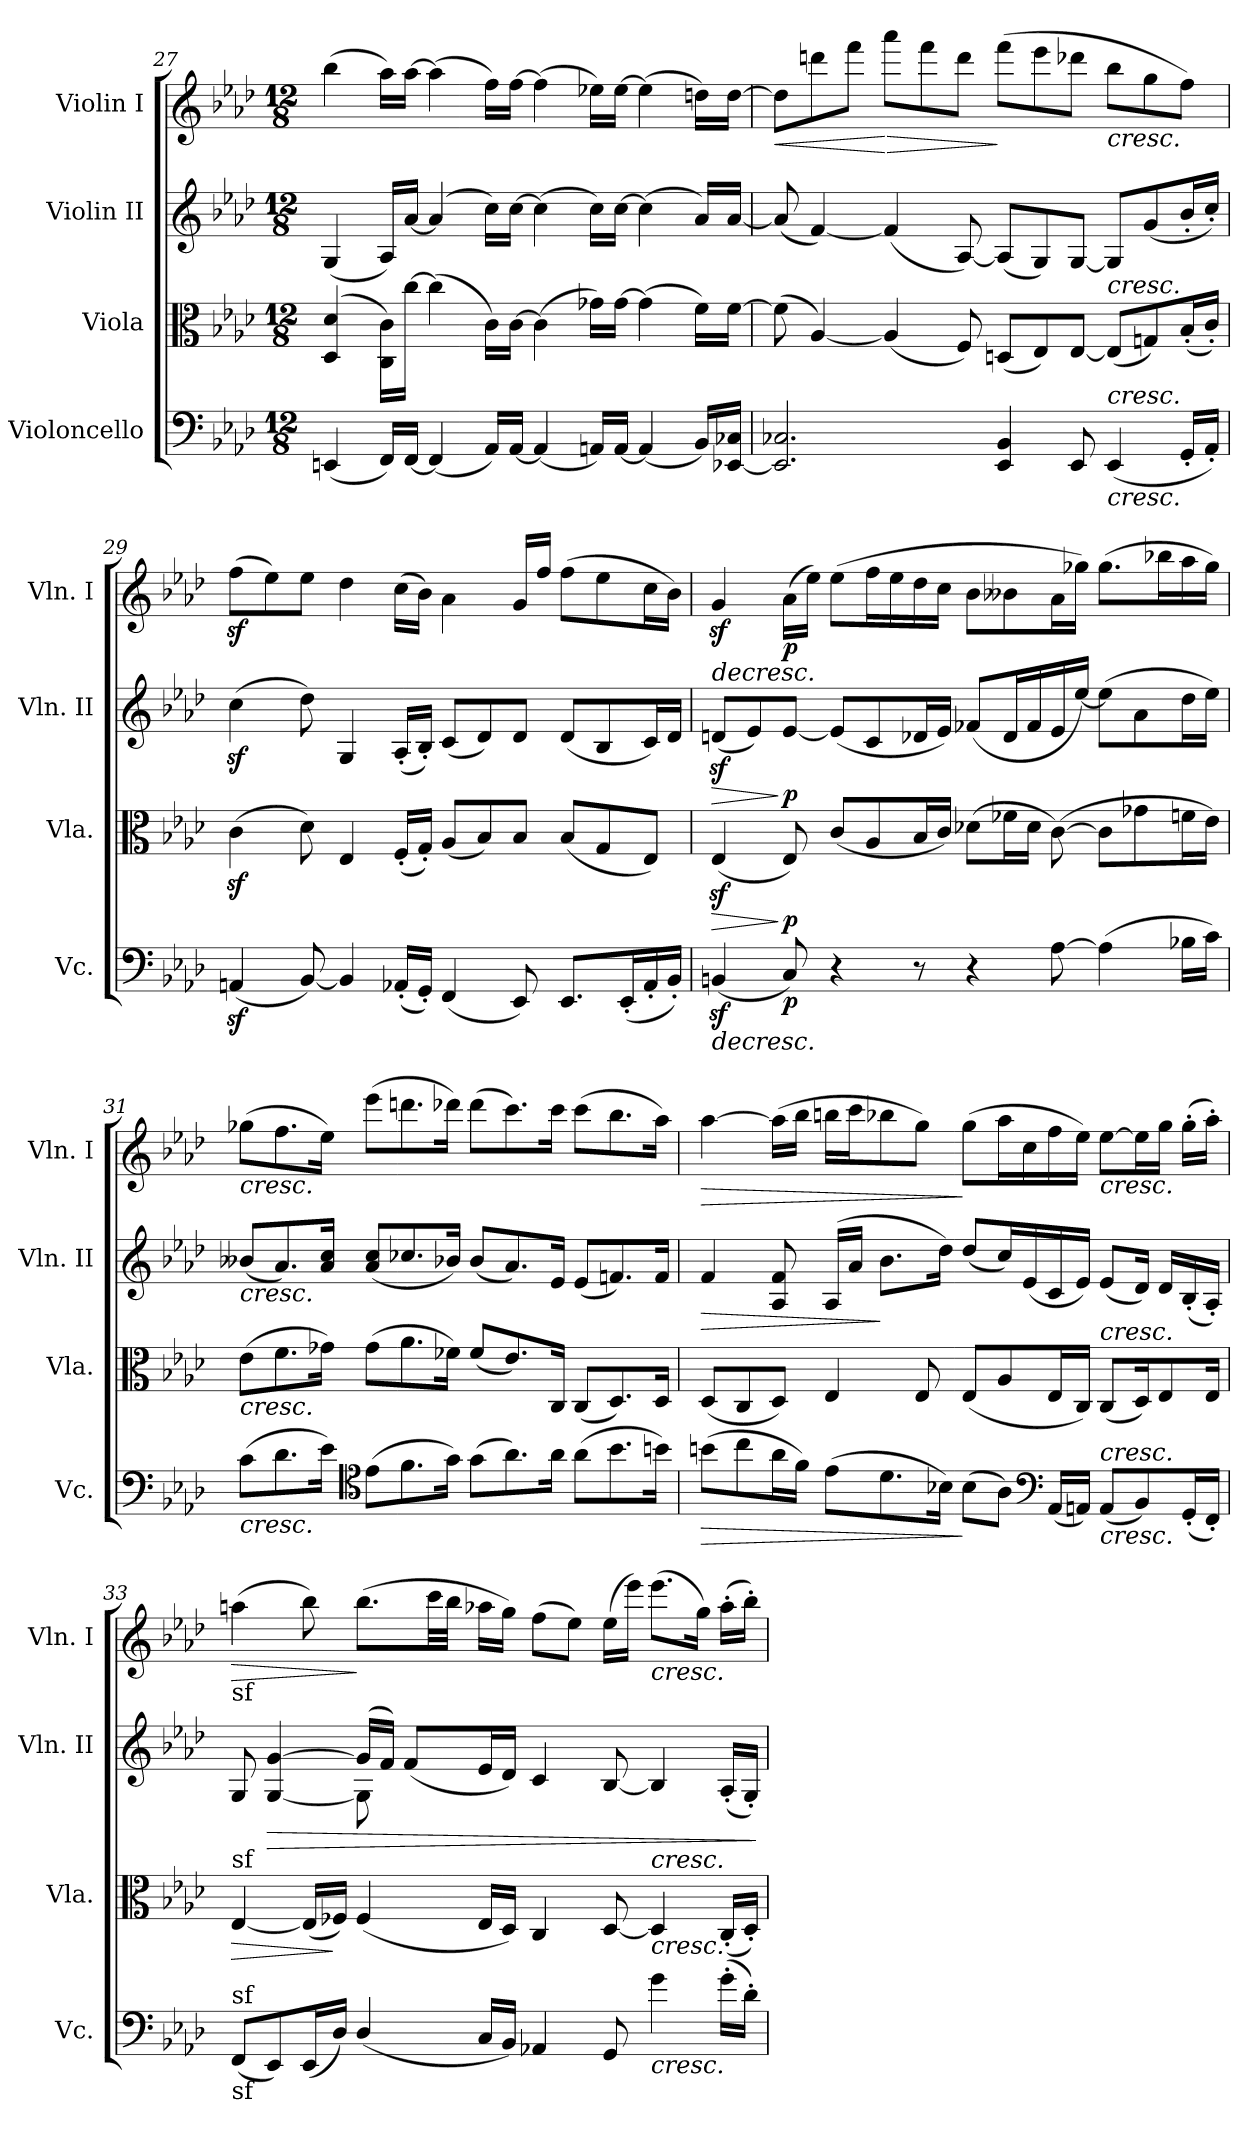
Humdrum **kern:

**kern	**dynam	**kern	**dynam	**kern	**dynam	**kern	**dynam
*part4	*part4	*part3	*part3	*part2	*part2	*part1	*part1
*staff4	*staff4	*staff3	*staff3	*staff2	*staff2	*staff1	*staff1
*I"Violoncello	*	*I"Viola	*	*I"Violin II	*	*I"Violin I	*
*I'Vc.	*	*I'Vla.	*	*I'Vln. II	*	*I'Vln. I	*
*clefF4	*	*clefC3	*	*clefG2	*	*clefG2	*
*k[b-e-a-d-]	*	*k[b-e-a-d-]	*	*k[b-e-a-d-]	*	*k[b-e-a-d-]	*
*A-:	*	*A-:	*	*A-:	*	*A-:	*
*M12/8	*	*M12/8	*	*M12/8	*	*M12/8	*
=27	=27	=27	=27	=27	=27	=27	=27
(<4EEn/	.	(>4D-/ 4d-/	.	(<4G/	.	(>4bb-\	.
16FF/LL)	.	16C\ 16c\LL)	.	16A-/LL)	.	16aa-\LL)	.
[16FF/JJ	.	[16cc\JJ	.	[16a-/JJ	.	[16aa-\JJ	.
(<4FF/]	.	(>4cc\]	.	(>4a-/]	.	(>4aa-\]	.
16AA-/LL)	.	16c\LL)	.	16cc\LL)	.	16ff\LL)	.
[16AA-/JJ	.	[16c\JJ	.	[16cc\JJ	.	[16ff\JJ	.
(<4AA-/]	.	(>4c\]	.	(>4cc\]	.	(>4ff\]	.
16AAn/LL)	.	16g-X\LL)	.	16cc\LL)	.	16ee-X\LL)	.
[16AA/JJ	.	[16g-\JJ	.	[16cc\JJ	.	[16ee-\JJ	.
(<4AA/]	.	(>4g-\]	.	(>4cc\]	.	(>4ee-\]	.
16BB-/LL)	.	16f\LL)	.	16a-/LL)	.	16ddn\LL)	.
[16EE-X/ 16C-X/JJ	.	[16f\JJ	.	[16a-/JJ	.	[16dd\JJ	.
=28	=28	=28	=28	=28	=28	=28	=28
!	!	!	!	!	!	!	!LO:HP:b
2.EE-/] 2.C-X/	.	(>8f\]	.	(<8a-/]	.	8dd\L]	<
.	.	[4A-/)	.	[4f/)	.	8dddn\	.
.	.	.	.	.	.	8fff\J	.
!	!	!	!	!	!	!	!LO:HP:n=1:b
.	.	(<4A-/]	.	(<4f/]	.	8aaa-\L	[ >
.	.	.	.	.	.	8fff\	.
.	.	8F/)	.	[8A-/)	.	8ddd\J	.
4EE-/ 4BB-/	.	(<8Dn/L	.	(<8A-/L]	.	(>8fff\L	]
.	.	8E-/)	.	8G/)	.	8eee-\	.
8EE-/	.	[8E-/J	.	[8G/J	.	8ddd-X\J	.
!	!	!	!	!	!	!LO:TX:b:i:t=cresc.	!
!	!	!LO:TX:a:i:t=cresc.	!	!	!	!	!
!LO:TX:b:i:t=cresc.	!	!	!	!	!	!	!
!LO:TX:a:i:t=cresc.	!	!	!	!	!	!	!
(<4EE-/	.	(<8E-/L]	.	8G/L]	.	8bb-\L	.
.	.	8Gn/)	.	(<8g/	.	8gg\	.
16GG'/LL	.	(<16B-'/L	.	16b-'/L	.	8ff\J)	.
16AA-'/JJ)	.	16c'/JJ)	.	16cc'/JJ)	.	.	.
=29	=29	=29	=29	=29	=29	=29	=29
(<4AAnz</	.	(>4cz<\	.	(>4ccz<\	.	(>8ffz<\L	.
.	.	.	.	.	.	8ee-\)	.
[8BB-/)	.	8d-\)	.	8dd-\)	.	8ee-\J	.
4BB-/]	.	4E-/	.	4G/	.	4dd-\	.
(<16AA-X'/LL	.	(<16F'/LL	.	(<16A-'/LL	.	(>16cc\LL	.
16GG'/JJ)	.	16G'/JJ)	.	16B-'/JJ)	.	16b-\JJ)	.
(<4FF/	.	(<8A-/L	.	(<8c/L	.	4a-\	.
.	.	8B-/)	.	8d-/)	.	.	.
8EE-/)	.	8B-/J	.	8d-/J	.	16g/LL	.
.	.	.	.	.	.	16ff/JJ	.
8.EE-/L	.	(<8B-/L	.	(<8d-/L	.	(>8ff\L	.
.	.	8G/	.	8B-/	.	8ee-\	.
(<16EE-'/L	.	.	.	.	.	.	.
16AA-'/	.	8E-/J)	.	16c/L)	.	16cc\L	.
16BB-'/JJ)	.	.	.	16d-/JJ	.	16b-\JJ)	.
=30	=30	=30	=30	=30	=30	=30	=30
!	!LO:HP:b	!	!LO:HP:b	!	!LO:HP:b	!	!LO:HP:b
(<4BBnz</	>	(<4E-z</	>	(<8dnz</L	>	4gz</	>
.	.	.	.	8e-/)	.	.	.
!	!LO:DY:b	!	!LO:DY:n=1:b	!	!LO:DY:n=1:b	!	!LO:DY:b
8C/)	p	8E-/)	] p	[8e-/J	] p	(>16a-\LL	p
.	.	.	.	.	.	16ee-\JJ)	]
4r	.	(<8c/L	.	(<8e-/L]	.	(>8ee-\L	.
.	.	8A-/	.	8c/	.	16ff\L	.
.	.	.	.	.	.	16ee-\	.
8r	.	16B-/L	.	16d-X/L	.	16dd-\	.
.	.	16c/JJ)	.	16e-/JJ)	.	16cc\JJ	.
4r	.	(>8d-X\L	.	(<8f-X/L	.	8b-\L	.
.	.	16f-X\L	.	16d-/L	.	8b--X\	.
.	.	16d-\JJ	.	16f-/	.	.	.
[8A-\	.	(>[8c\)	.	16e-/	.	16a-\L	.
.	.	.	.	[16ee-/JJ)	.	16gg-X\JJ)	.
(>4A-\]	.	8c\L]	.	(>8ee-\L]	.	(>8.gg-\L	.
.	.	8g-X\	.	8a-\	.	.	.
.	.	.	.	.	.	16bb-X\L	.
16B-X\LL	.	16fn\L	.	16dd-\L	.	16aa-\	.
16c\JJ)	.	16e-\JJ)	.	16ee-\JJ)	.	16gg-\JJ)	.
=31	=31	=31	=31	=31	=31	=31	=31
!	!	!	!	!	!	!LO:TX:b:i:t=cresc.	!
!	!	!	!	!LO:TX:b:i:t=cresc.	!	!	!
!	!	!LO:TX:b:i:t=cresc.	!	!	!	!	!
!LO:TX:b:i:t=cresc.	!	!	!	!	!	!	!
(>8c\L	.	(>8e-\L	.	(<8b--X/L	.	(>8gg-X\L	.
8.d-\	.	8.f\	.	8.a-/)	.	8.ff\	.
16e-\Jk)	.	16g-X\Jk)	.	16a-/ 16cc/Jk	.	16ee-\Jk)	.
*clefC4	*	*	*	*	*	*	*
(>8e-\L	.	(>8g-\L	.	(<8a-/ 8cc/L	.	(>8eee-\L	.
8.f\	.	8.a-\	.	8.cc-X/	.	8.dddn\	.
16g\Jk)	.	16f-X\Jk)	.	16b-X/Jk)	.	16ddd-X\Jk)	.
(>8g\L	.	(<8f-/L	.	(<8b-/L	.	(>8ddd-\L	.
8.a-\)	.	8.e-/)	.	8.a-/)	.	8.ccc\)	.
16a-\Jk	.	16C/Jk	.	16e-/Jk	.	16ccc\Jk	.
(>8a-\L	.	(<8C/L	.	(<8e-/L	.	(>8ccc\L	.
8.b-\	.	8.D-/)	.	8.fn/)	.	8.bb-\	.
16bn\Jk)	.	16D-/Jk	.	16f/Jk	.	16aa-\Jk)	.
=32	=32	=32	=32	=32	=32	=32	=32
!	!LO:HP:b	!	!	!	!LO:HP:b	!	!LO:HP:b
(>8bn\L	>	(<8D-/L	.	4f/	>	[4aa-\	>
8cc\	.	8C/	.	.	.	.	.
16a-\L	.	8D-/J)	.	8A-/ 8f/	.	(>16aa-\LL]	.
16f\JJ)	.	.	.	.	.	16bb-\JJ	.
(>8e-\L	.	4E-/	.	(>16A-/LL	.	16bbn\LL	.
.	.	.	.	16a-/JJ	.	16ccc\J	.
8.d-\	.	.	.	8.b-\L	]	8bb-X\	.
.	.	8E-/	.	.	.	8gg\J)	.
16B-X\Jk)	.	.	.	16dd-\Jk)	.	.	.
(>8B-\L	]	(<8E-/L	.	(<8dd-/L	.	(>8gg\L	]
8A-\J)	.	8A-/	.	16cc/L)	.	16aa-\L	.
.	.	.	.	(<16e-/	.	16cc\	.
*clefF4	*	*	*	*	*	*	*
(<16AA-/LL	.	16E-/L	.	16c/	.	16ff\	.
16AAn/JJ)	.	16C/JJ)	.	16e-/JJ)	.	16ee-\JJ)	.
!	!	!	!	!	!	!LO:TX:b:i:t=cresc.	!
!	!	!LO:TX:a:i:t=cresc.	!	!	!	!	!
!LO:TX:a:i:t=cresc.	!	!	!	!	!	!	!
!LO:TX:b:i:t=cresc.	!	!	!	!	!	!	!
(<8AA/L	.	(<8C/L	.	(<8e-/L	.	[8ee-\L	.
8BB-/)	.	16D-/K)	.	16d-/Jk)	.	16ee-\L]	.
.	.	8E-/	.	16d-/LL	.	16gg\JJ	.
(<16GG'/L	.	.	.	(<16B-'/	.	(>16gg'\LL	.
16FF'/JJ)	.	16E-/Jk	.	16A-'/JJ)	.	16aa-'\JJ)	.
=33	=33	=33	=33	=33	=33	=33	=33
!	!	!	!	!	!	!LO:TX:b:t=sf	!
!	!	!LO:TX:a:t=sf	!	!	!	!	!
!LO:TX:a:t=sf	!	!	!	!	!	!	!
!LO:TX:b:t=sf	!	!	!	!	!	!	!
!	!	!	!LO:HP:b	!	!	!	!LO:HP:b
*	*	*	*	*^	*	*	*
(<8FF/L	.	[4E-/	>	8G/	4.ryy	.	(>4aan\	>
!	!	!	!	!	!	!LO:HP:b	!	!
8EE-/)	.	.	.	[4G/ [4g/	.	>	.	.
(<16EE-/L	]	(<16E-/LL]	.	.	.	.	8bb-\)	.
16D-/JJ)	.	16F-X/JJ)	]	.	.	.	.	.
(<4D-/	.	(<4F-/	.	(<16g/LL]	8G\]	.	(>8.bb-\L	]
.	.	.	.	16f/JJ)	.	.	.	.
.	.	.	.	(<8f/L	1ryy	.	.	.
.	.	.	.	.	.	.	32ccc\LL	.
.	.	.	.	.	.	.	32bb-\JJJ	.
16C/LL	.	16E-/LL	.	16e-/L	.	.	16aa-X\LL	.
16BB-/JJ)	.	16D-/JJ)	.	16d-/JJ)	.	.	16gg\JJ)	.
4AA-X/	.	4C/	.	4c/	.	.	(>8ff\L	.
.	.	.	.	.	.	.	8ee-\J)	.
8GG/	.	[8D-/	.	[8B-/	.	.	(>16ee-\LL	.
.	.	.	.	.	.	.	16eee-\JJ)	.
!	!	!	!	!	!	!	!LO:TX:b:i:t=cresc.	!
!	!	!LO:TX:a:i:t=cresc.	!	!	!	!	!	!
!	!	!LO:TX:b:i:t=cresc.	!	!	!	!	!	!
!LO:TX:b:i:t=cresc.	!	!	!	!	!	!	!	!
4g\	.	4D-/]	.	4B-/]	.	.	(>8.eee-\L	.
.	.	.	.	.	.	.	16gg\Jk)	.
(>16g'\LL	.	(<16C'/LL	.	(<16A-'/LL	.	.	(>16aa-'\LL	.
16d-'\JJ)	.	16D-'/JJ)	.	16G'/JJ)	.	.	16bb-'\JJ)	.
*	*	*	*	*v	*v	*	*	*
.	.	.	.	.	]	.	.
=	=	=	=	=	=	=	=
*-	*-	*-	*-	*-	*-	*-	*-
